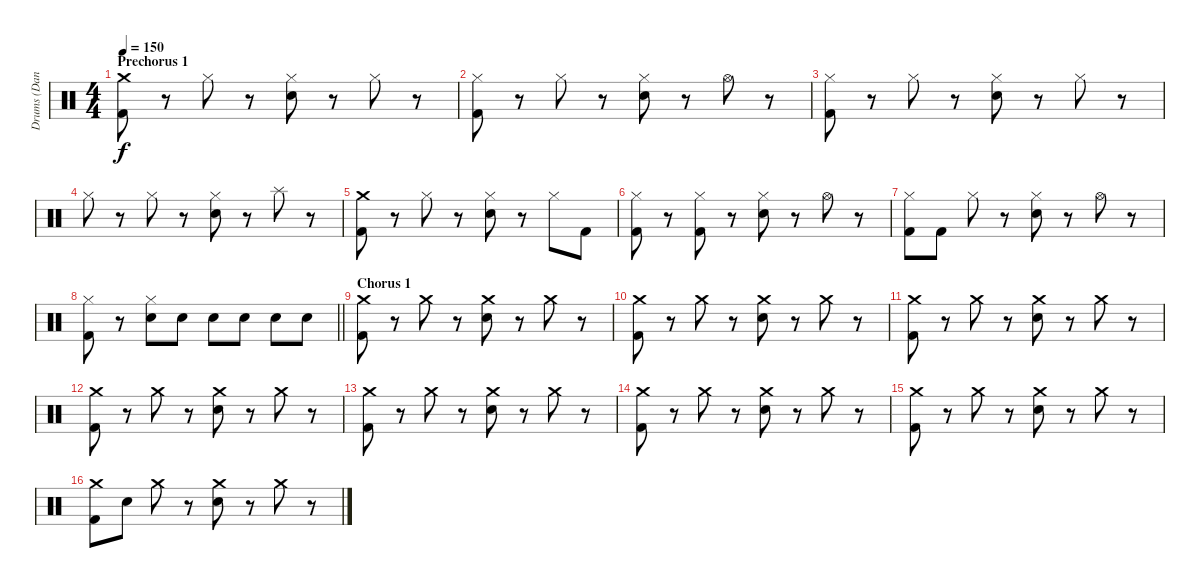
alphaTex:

\track ("Drums (Daniel Svensson)" "Drums (Dan") {instrument percussion}
\staff {score}
\articulation defaults
\ts (4 4)
\section ("" "Prechorus 1")
\tempo 150
\clef neutral
\ks c
("Crash medium (hit)" "Kick (hit) 2").8{dy f} r.8 "Hi-Hat (closed)".8 r.8 ("Hi-Hat (closed)" "Snare (hit) 2").8 r.8 "Hi-Hat (closed)".8 r.8 |
("Hi-Hat (closed)" "Kick (hit) 2").8 r.8 "Hi-Hat (closed)".8 r.8 ("Hi-Hat (closed)" "Snare (hit) 2").8 r.8 "Hi-Hat (open)".8 r.8 |
("Hi-Hat (closed)" "Kick (hit) 2").8 r.8 "Hi-Hat (closed)".8 r.8 ("Hi-Hat (closed)" "Snare (hit) 2").8 r.8 "Hi-Hat (closed)".8 r.8 |
"Hi-Hat (closed)".8 r.8 "Hi-Hat (closed)".8 r.8 ("Hi-Hat (closed)" "Snare (hit) 2").8 r.8 "Splash (hit)".8 r.8 |
("Crash medium (hit)" "Kick (hit) 2").8 r.8 "Hi-Hat (closed)".8 r.8 ("Hi-Hat (closed)" "Snare (hit) 2").8 r.8 "Hi-Hat (closed)".8 "Kick (hit) 2".8 |
("Hi-Hat (closed)" "Kick (hit) 2").8 r.8 ("Hi-Hat (closed)" "Kick (hit) 2").8 r.8 ("Hi-Hat (closed)" "Snare (hit) 2").8 r.8 "Hi-Hat (open)".8 r.8 |
("Hi-Hat (closed)" "Kick (hit) 2").8 "Kick (hit) 2".8 "Hi-Hat (closed)".8 r.8 ("Hi-Hat (closed)" "Snare (hit) 2").8 r.8 "Hi-Hat (open)".8 r.8 |
\barLineRight lightlight
("Hi-Hat (closed)" "Kick (hit) 2").8 r.8 ("Hi-Hat (closed)" "Snare (hit) 2").8 "Snare (hit) 2".8 "Snare (hit) 2".8 "Snare (hit) 2".8 "Snare (hit) 2".8 "Snare (hit) 2".8 |
\section ("" "Chorus 1")
("Crash medium (hit)" "Kick (hit) 2").8 r.8 "Crash medium (hit)".8 r.8 ("Crash medium (hit)" "Snare (hit) 2").8 r.8 "Crash medium (hit)".8 r.8 |
("Crash medium (hit)" "Kick (hit) 2").8 r.8 "Crash medium (hit)".8 r.8 ("Crash medium (hit)" "Snare (hit) 2").8 r.8 "Crash medium (hit)".8 r.8 |
("Crash medium (hit)" "Kick (hit) 2").8 r.8 "Crash medium (hit)".8 r.8 ("Crash medium (hit)" "Snare (hit) 2").8 r.8 "Crash medium (hit)".8 r.8 |
("Crash medium (hit)" "Kick (hit) 2").8 r.8 "Crash medium (hit)".8 r.8 ("Crash medium (hit)" "Snare (hit) 2").8 r.8 "Crash medium (hit)".8 r.8 |
("Crash medium (hit)" "Kick (hit) 2").8 r.8 "Crash medium (hit)".8 r.8 ("Crash medium (hit)" "Snare (hit) 2").8 r.8 "Crash medium (hit)".8 r.8 |
("Crash medium (hit)" "Kick (hit) 2").8 r.8 "Crash medium (hit)".8 r.8 ("Crash medium (hit)" "Snare (hit) 2").8 r.8 "Crash medium (hit)".8 r.8 |
("Crash medium (hit)" "Kick (hit) 2").8 r.8 "Crash medium (hit)".8 r.8 ("Crash medium (hit)" "Snare (hit) 2").8 r.8 "Crash medium (hit)".8 r.8 |
("Crash medium (hit)" "Kick (hit) 2").8 "Snare (hit) 2".8 "Crash medium (hit)".8 r.8 ("Crash medium (hit)" "Snare (hit) 2").8 r.8 "Crash medium (hit)".8 r.8
